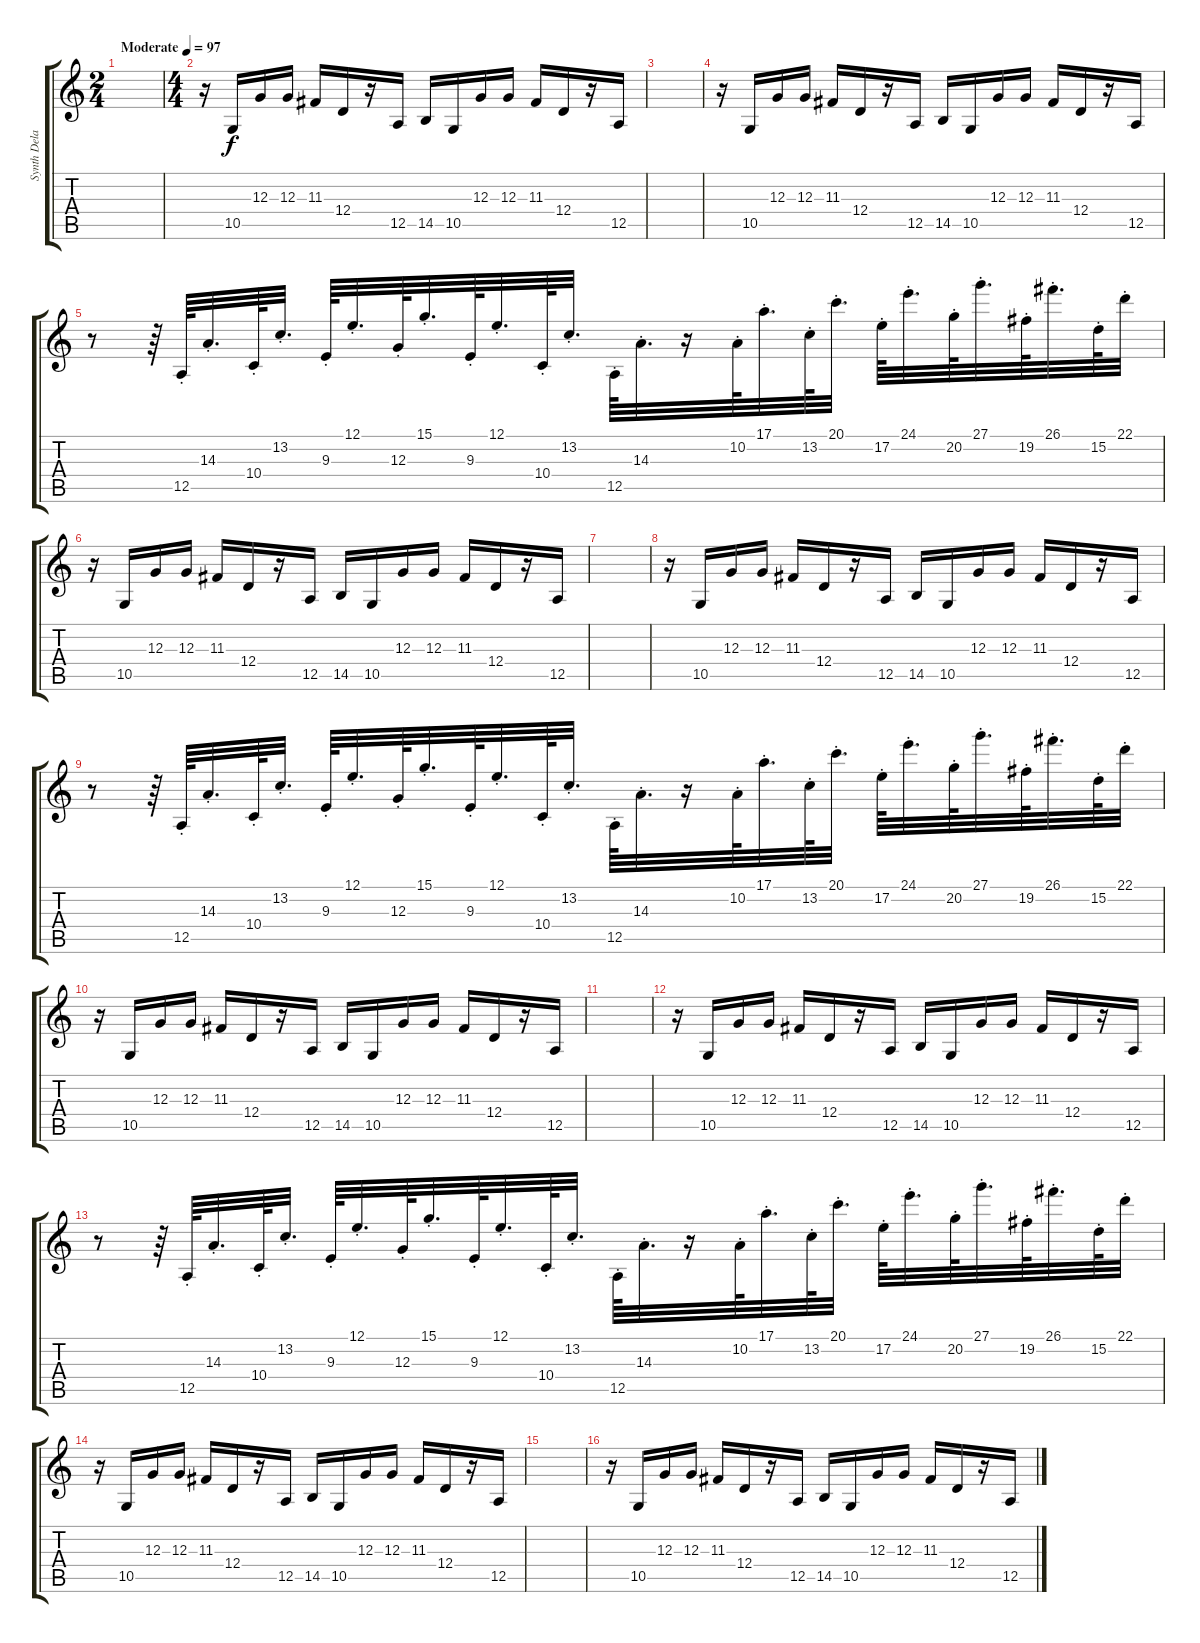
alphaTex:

\track ("Synth Delay Right Ch." "Synth Dela") {instrument lead2sawtooth}
\staff {score tabs}
\tuning (E4 B3 G3 D3 A2 E2) {hide}
\ts (2 4)
\tempo (97 "Moderate")
\clef g2
\ks c
|
\ts (4 4)
r.16 10.5.16 12.3.16 12.3.16 11.3.16 12.4.16 r.16 12.5.16 14.5.16 10.5.16 12.3.16 12.3.16 11.3.16 12.4.16 r.16 12.5.16 |
|
r.16 10.5.16 12.3.16 12.3.16 11.3.16 12.4.16 r.16 12.5.16 14.5.16 10.5.16 12.3.16 12.3.16 11.3.16 12.4.16 r.16 12.5.16 |
r.8 r.64 12.5{st}.64 14.3{st}.32{d} 10.4{st}.64 13.2{st}.32{d} 9.3{st}.64 12.1{st}.32{d} 12.3{st}.64 15.1{st}.32{d} 9.3{st}.64 12.1{st}.32{d} 10.4{st}.64 13.2{st}.32{d} 12.5{st}.64 14.3{st}.32{d} r.16 10.2{st}.64 17.1{st}.32{d} 13.2{st}.64 20.1{st}.32{d} 17.2{st}.64 24.1{st}.32{d} 20.2{st}.64 27.1{st}.32{d} 19.2{st}.64 26.1{st}.32{d} 15.2{st}.64 22.1{st}.32 |
r.16 10.5.16 12.3.16 12.3.16 11.3.16 12.4.16 r.16 12.5.16 14.5.16 10.5.16 12.3.16 12.3.16 11.3.16 12.4.16 r.16 12.5.16 |
|
r.16 10.5.16 12.3.16 12.3.16 11.3.16 12.4.16 r.16 12.5.16 14.5.16 10.5.16 12.3.16 12.3.16 11.3.16 12.4.16 r.16 12.5.16 |
r.8 r.64 12.5{st}.64 14.3{st}.32{d} 10.4{st}.64 13.2{st}.32{d} 9.3{st}.64 12.1{st}.32{d} 12.3{st}.64 15.1{st}.32{d} 9.3{st}.64 12.1{st}.32{d} 10.4{st}.64 13.2{st}.32{d} 12.5{st}.64 14.3{st}.32{d} r.16 10.2{st}.64 17.1{st}.32{d} 13.2{st}.64 20.1{st}.32{d} 17.2{st}.64 24.1{st}.32{d} 20.2{st}.64 27.1{st}.32{d} 19.2{st}.64 26.1{st}.32{d} 15.2{st}.64 22.1{st}.32 |
r.16 10.5.16 12.3.16 12.3.16 11.3.16 12.4.16 r.16 12.5.16 14.5.16 10.5.16 12.3.16 12.3.16 11.3.16 12.4.16 r.16 12.5.16 |
|
r.16 10.5.16 12.3.16 12.3.16 11.3.16 12.4.16 r.16 12.5.16 14.5.16 10.5.16 12.3.16 12.3.16 11.3.16 12.4.16 r.16 12.5.16 |
r.8 r.64 12.5{st}.64 14.3{st}.32{d} 10.4{st}.64 13.2{st}.32{d} 9.3{st}.64 12.1{st}.32{d} 12.3{st}.64 15.1{st}.32{d} 9.3{st}.64 12.1{st}.32{d} 10.4{st}.64 13.2{st}.32{d} 12.5{st}.64 14.3{st}.32{d} r.16 10.2{st}.64 17.1{st}.32{d} 13.2{st}.64 20.1{st}.32{d} 17.2{st}.64 24.1{st}.32{d} 20.2{st}.64 27.1{st}.32{d} 19.2{st}.64 26.1{st}.32{d} 15.2{st}.64 22.1{st}.32 |
r.16 10.5.16 12.3.16 12.3.16 11.3.16 12.4.16 r.16 12.5.16 14.5.16 10.5.16 12.3.16 12.3.16 11.3.16 12.4.16 r.16 12.5.16 |
|
r.16 10.5.16 12.3.16 12.3.16 11.3.16 12.4.16 r.16 12.5.16 14.5.16 10.5.16 12.3.16 12.3.16 11.3.16 12.4.16 r.16 12.5.16
